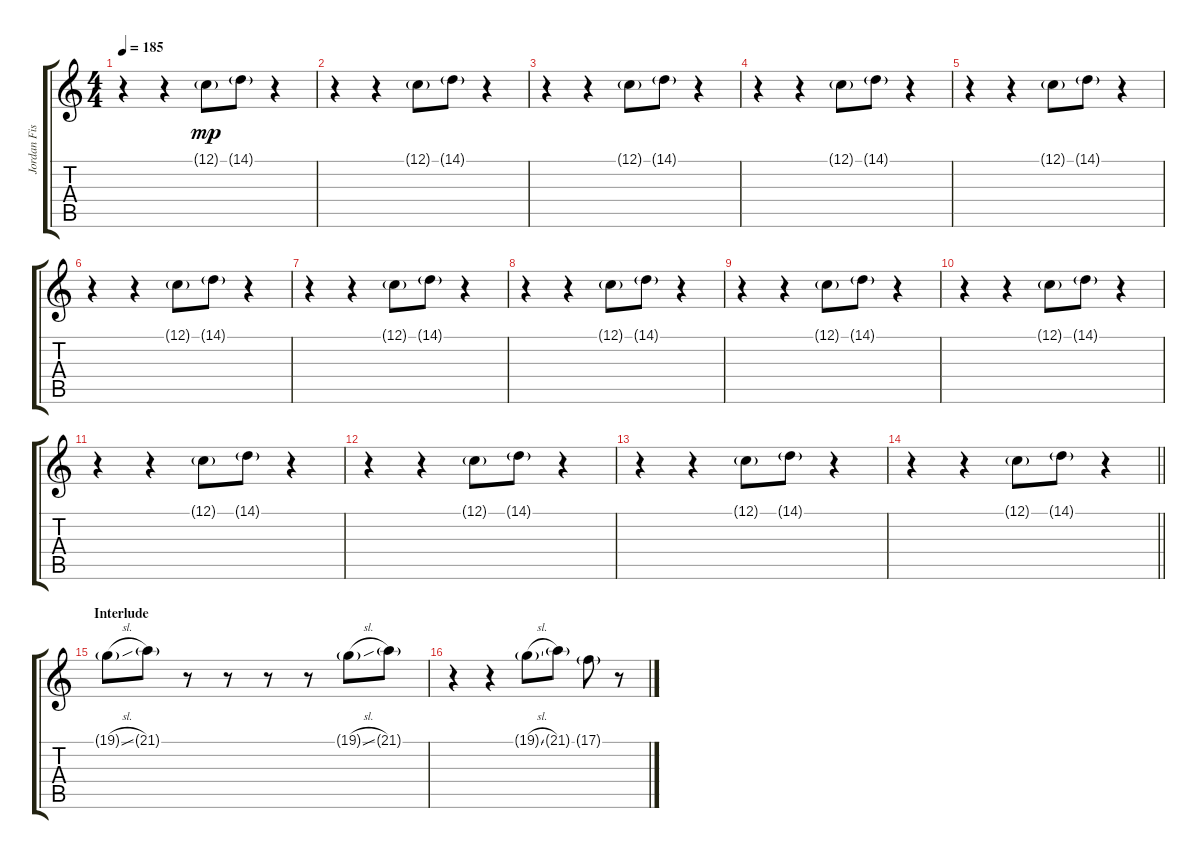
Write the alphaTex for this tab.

\track ("Jordan Fish" "Jordan Fis") {instrument pad7halo}
\staff {score tabs}
\tuning (C4 G3 Eb3 Bb2 F2 C2) {hide}
\ts (4 4)
\tempo 185
\clef g2
\ks c
r.4{dy mp} r.4 12.1{g}.8 14.1{g}.8 r.4 |
r.4 r.4 12.1{g}.8 14.1{g}.8 r.4 |
r.4 r.4 12.1{g}.8 14.1{g}.8 r.4 |
r.4 r.4 12.1{g}.8 14.1{g}.8 r.4 |
r.4 r.4 12.1{g}.8 14.1{g}.8 r.4 |
r.4 r.4 12.1{g}.8 14.1{g}.8 r.4 |
r.4 r.4 12.1{g}.8 14.1{g}.8 r.4 |
r.4 r.4 12.1{g}.8 14.1{g}.8 r.4 |
r.4 r.4 12.1{g}.8 14.1{g}.8 r.4 |
r.4 r.4 12.1{g}.8 14.1{g}.8 r.4 |
r.4 r.4 12.1{g}.8 14.1{g}.8 r.4 |
r.4 r.4 12.1{g}.8 14.1{g}.8 r.4 |
r.4 r.4 12.1{g}.8 14.1{g}.8 r.4 |
\barLineRight lightlight
r.4 r.4 12.1{g}.8 14.1{g}.8 r.4 |
\section ("" "Interlude")
19.1{sl g}.8 21.1{g}.8 r.8 r.8 r.8 r.8 19.1{sl g}.8 21.1{g}.8 |
r.4 r.4 19.1{sl g}.8 21.1{g}.8 17.1{g}.8 r.8
